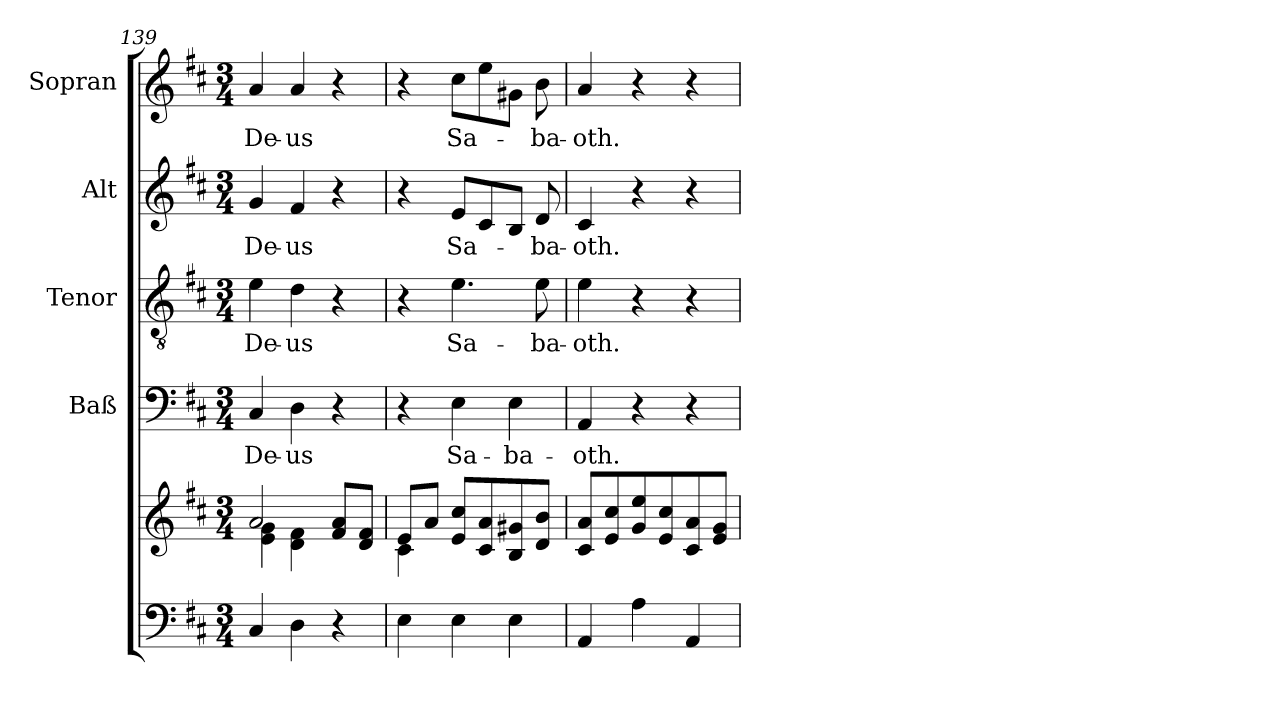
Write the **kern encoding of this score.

**kern	**kern	**kern	**text	**kern	**text	**kern	**text	**kern	**text
*part5	*part5	*part4	*part4	*part3	*part3	*part2	*part2	*part1	*part1
*staff6	*staff5	*staff4	*staff4	*staff3	*staff3	*staff2	*staff2	*staff1	*staff1
*	*	*I"Baß	*	*I"Tenor	*	*I"Alt	*	*I"Sopran	*
!!LO:PB:g=z
*clefF4	*clefG2	*clefF4	*	*clefGv2	*	*clefG2	*	*clefG2	*
*k[f#c#]	*k[f#c#]	*k[f#c#]	*	*k[f#c#]	*	*k[f#c#]	*	*k[f#c#]	*
*D:	*D:	*D:	*	*D:	*	*D:	*	*D:	*
*M3/4	*M3/4	*M3/4	*	*M3/4	*	*M3/4	*	*M3/4	*
=139	=139	=139	=139	=139	=139	=139	=139	=139	=139
*	*^	*	*	*	*	*	*	*	*
!	!	!	!	!LO:LY:b	!	!LO:LY:b	!	!LO:LY:b	!	!LO:LY:b
4C#/	2a/	4e\ 4g\	4C#/	De-	4e\	De-	4g/	De-	4a/	De-
!	!	!	!	!LO:LY:b	!	!LO:LY:b	!	!LO:LY:b	!	!LO:LY:b
4D\	.	4d\ 4f#\	4D\	-us	4d\	-us	4f#/	-us	4a/	-us
4r	8f#/ 8a/L	4ryy	4r	.	4r	.	4r	.	4r	.
.	8d/ 8f#/J	.	.	.	.	.	.	.	.	.
=140	=140	=140	=140	=140	=140	=140	=140	=140	=140	=140
4E\	8e/L	4c#\	4r	.	4r	.	4r	.	4r	.
.	8a/J	.	.	.	.	.	.	.	.	.
!	!	!	!	!LO:LY:b	!	!LO:LY:b	!	!LO:LY:b	!	!LO:LY:b
4E\	8e/ 8cc#/L	2ryy	4E\	Sa-	4.e\	Sa-	8e/L	Sa-	8cc#\L	Sa-
.	8c#/ 8a/	.	.	.	.	.	8c#/	.	8ee\	.
!	!	!	!	!LO:LY:b	!	!	!	!	!	!
4E\	8B/ 8g#X/	.	4E\	-ba-	.	.	8B/J	.	8g#X\J	.
!	!	!	!	!	!	!LO:LY:b	!	!LO:LY:b	!	!LO:LY:b
.	8d/ 8b/J	.	.	.	8e\	-ba-	8d/	-ba-	8b\	-ba-
*	*v	*v	*	*	*	*	*	*	*	*
=141	=141	=141	=141	=141	=141	=141	=141	=141	=141
!	!	!	!LO:LY:b	!	!LO:LY:b	!	!LO:LY:b	!	!LO:LY:b
4AA/	8c#/ 8a/L	4AA/	-oth.	4e\	-oth.	4c#/	-oth.	4a/	-oth.
.	8e/ 8cc#/	.	.	.	.	.	.	.	.
4A\	8g/ 8ee/	4r	.	4r	.	4r	.	4r	.
.	8e/ 8cc#/	.	.	.	.	.	.	.	.
4AA/	8c#/ 8a/	4r	.	4r	.	4r	.	4r	.
.	8e/ 8g/J	.	.	.	.	.	.	.	.
=	=	=	=	=	=	=	=	=	=
*-	*-	*-	*-	*-	*-	*-	*-	*-	*-
